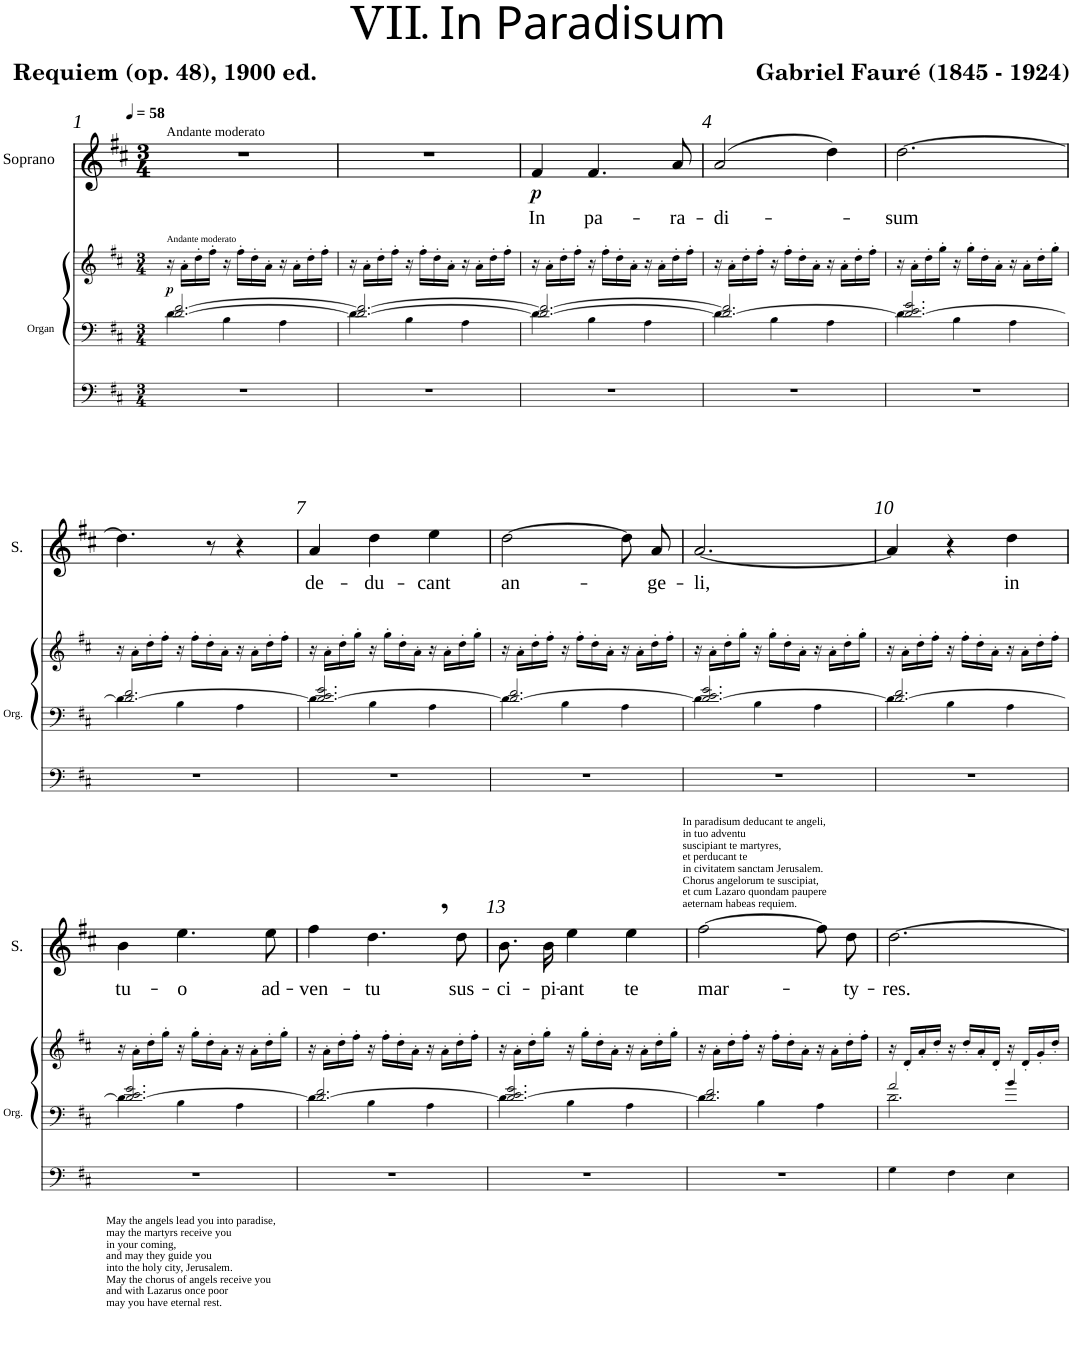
**kern	**kern	**kern	**dynam	**kern	**text	**dynam
*part2	*part2	*part2	*part2	*part1	*part1	*part1
*staff4	*staff3	*staff2	*staff2/3/4	*staff1	*staff1	*staff1
*I"Organ	*	*	*	*I"Soprano	*	*
*I'Org.	*	*	*	*I'S.	*	*
*stria5	*stria5	*stria5	*	*	*	*
*clefF4	*clefF4	*clefG2	*	*clefG2	*	*
*k[f#c#]	*k[f#c#]	*k[f#c#]	*	*k[f#c#]	*	*
*D:	*D:	*D:	*	*D:	*	*
*M3/4	*M3/4	*M3/4	*	*M3/4	*	*
*MM58	*MM58	*MM58	*	*MM58	*	*
=1	=1	=1	=1	=1	=1	=1
*	*^	*	*	*	*	*
!	!	!	!	!	!LO:TX:a:t=Andante moderato	!	!
!	!	!	!LO:TX:a:t=Andante moderato	!	!	!	!
!	!	!	!	!LO:DY:b	!	!	!
2.r	[>2.d/ [>2.f#/	4d\	16r	p	2.r	.	.
.	.	.	16a'\LL	.	.	.	.
.	.	.	16dd'\	.	.	.	.
.	.	.	16ff#'\JJ	.	.	.	.
.	.	4B\	16r	.	.	.	.
.	.	.	16ff#'\LL	.	.	.	.
.	.	.	16dd'\	.	.	.	.
.	.	.	16a'\JJ	.	.	.	.
.	.	4A\	16r	.	.	.	.
.	.	.	16a'\LL	.	.	.	.
.	.	.	16dd'\	.	.	.	.
.	.	.	16ff#'\JJ	.	.	.	.
=2	=2	=2	=2	=2	=2	=2	=2
2.r	2.d/_ 2.f#/_	4d\	16r	.	2.r	.	.
.	.	.	16a'\LL	.	.	.	.
.	.	.	16dd'\	.	.	.	.
.	.	.	16ff#'\JJ	.	.	.	.
.	.	4B\	16r	.	.	.	.
.	.	.	16ff#'\LL	.	.	.	.
.	.	.	16dd'\	.	.	.	.
.	.	.	16a'\JJ	.	.	.	.
.	.	4A\	16r	.	.	.	.
.	.	.	16a'\LL	.	.	.	.
.	.	.	16dd'\	.	.	.	.
.	.	.	16ff#'\JJ	.	.	.	.
=3	=3	=3	=3	=3	=3	=3	=3
!	!	!	!	!	!	!LO:LY:b	!LO:DY:b
2.r	2.d/_ 2.f#/_	4d\	16r	.	4f#/	In	p
.	.	.	16a'\LL	.	.	.	.
.	.	.	16dd'\	.	.	.	.
.	.	.	16ff#'\JJ	.	.	.	.
!	!	!	!	!	!	!LO:LY:b	!
.	.	4B\	16r	.	4.f#/	pa-	.
.	.	.	16ff#'\LL	.	.	.	.
.	.	.	16dd'\	.	.	.	.
.	.	.	16a'\JJ	.	.	.	.
.	.	4A\	16r	.	.	.	.
.	.	.	16a'\LL	.	.	.	.
!	!	!	!	!	!	!LO:LY:b	!
.	.	.	16dd'\	.	8a/	-ra-	.
.	.	.	16ff#'\JJ	.	.	.	.
=4	=4	=4	=4	=4	=4	=4	=4
!	!	!	!	!	!	!LO:LY:b	!
2.r	2.d/_ 2.f#/]	4d\	16r	.	(2a/	-di-	.
.	.	.	16a'\LL	.	.	.	.
.	.	.	16dd'\	.	.	.	.
.	.	.	16ff#'\JJ	.	.	.	.
.	.	4B\	16r	.	.	.	.
.	.	.	16ff#'\LL	.	.	.	.
.	.	.	16dd'\	.	.	.	.
.	.	.	16a'\JJ	.	.	.	.
.	.	4A\	16r	.	4dd\)	.	.
.	.	.	16a'\LL	.	.	.	.
.	.	.	16dd'\	.	.	.	.
.	.	.	16ff#'\JJ	.	.	.	.
=5	=5	=5	=5	=5	=5	=5	=5
!	!	!	!	!	!	!LO:LY:b	!
2.r	2.d/_ 2.e/ 2.g/	4d\	16r	.	[2.dd\	-sum	.
.	.	.	16a'\LL	.	.	.	.
.	.	.	16dd'\	.	.	.	.
.	.	.	16gg'\JJ	.	.	.	.
.	.	4B\	16r	.	.	.	.
.	.	.	16gg'\LL	.	.	.	.
.	.	.	16dd'\	.	.	.	.
.	.	.	16a'\JJ	.	.	.	.
.	.	4A\	16r	.	.	.	.
.	.	.	16a'\LL	.	.	.	.
.	.	.	16dd'\	.	.	.	.
.	.	.	16gg'\JJ	.	.	.	.
!!LO:LB:g=z
=6	=6	=6	=6	=6	=6	=6	=6
2.r	2.d/_ 2.f#/	4d\	16r	.	4.dd\]	.	.
.	.	.	16a'\LL	.	.	.	.
.	.	.	16dd'\	.	.	.	.
.	.	.	16ff#'\JJ	.	.	.	.
.	.	4B\	16r	.	.	.	.
.	.	.	16ff#'\LL	.	.	.	.
.	.	.	16dd'\	.	8r	.	.
.	.	.	16a'\JJ	.	.	.	.
.	.	4A\	16r	.	4r	.	.
.	.	.	16a'\LL	.	.	.	.
.	.	.	16dd'\	.	.	.	.
.	.	.	16ff#'\JJ	.	.	.	.
=7	=7	=7	=7	=7	=7	=7	=7
!	!	!	!	!	!	!LO:LY:b	!
2.r	2.d/_ 2.e/ 2.g/	4d\	16r	.	4a/	de-	.
.	.	.	16a'\LL	.	.	.	.
.	.	.	16dd'\	.	.	.	.
.	.	.	16gg'\JJ	.	.	.	.
!	!	!	!	!	!	!LO:LY:b	!
.	.	4B\	16r	.	4dd\	-du-	.
.	.	.	16gg'\LL	.	.	.	.
.	.	.	16dd'\	.	.	.	.
.	.	.	16a'\JJ	.	.	.	.
!	!	!	!	!	!	!LO:LY:b	!
.	.	4A\	16r	.	4ee\	-cant	.
.	.	.	16a'\LL	.	.	.	.
.	.	.	16dd'\	.	.	.	.
.	.	.	16gg'\JJ	.	.	.	.
=8	=8	=8	=8	=8	=8	=8	=8
!	!	!	!	!	!	!LO:LY:b	!
2.r	2.d/_ 2.f#/	4d\	16r	.	[2dd\	an-	.
.	.	.	16a'\LL	.	.	.	.
.	.	.	16dd'\	.	.	.	.
.	.	.	16ff#'\JJ	.	.	.	.
.	.	4B\	16r	.	.	.	.
.	.	.	16ff#'\LL	.	.	.	.
.	.	.	16dd'\	.	.	.	.
.	.	.	16a'\JJ	.	.	.	.
.	.	4A\	16r	.	8dd\L]	.	.
.	.	.	16a'\LL	.	.	.	.
!	!	!	!	!	!	!LO:LY:b	!
.	.	.	16dd'\	.	8a\J	-ge-	.
.	.	.	16ff#'\JJ	.	.	.	.
=9	=9	=9	=9	=9	=9	=9	=9
!LO:TX:b:t=In paradisum deducant te angeli,	!	!	!	!	!	!	!
!LO:TX:b:t=in tuo adventu	!	!	!	!	!	!	!
!LO:TX:b:t=suscipiant te martyres,	!	!	!	!	!	!	!
!LO:TX:b:t=et perducant te	!	!	!	!	!	!	!
!LO:TX:b:t=in civitatem sanctam Jerusalem.	!	!	!	!	!	!	!
!LO:TX:b:t=Chorus angelorum te suscipiat,	!	!	!	!	!	!	!
!LO:TX:b:t=et cum Lazaro quondam paupere	!	!	!	!	!	!	!
!LO:TX:b:t=aeternam habeas requiem.	!	!	!	!	!	!	!
!	!	!	!	!	!	!LO:LY:b	!
2.r	2.d/_ 2.e/ 2.g/	4d\	16r	.	[2.a/	-li,	.
.	.	.	16a'\LL	.	.	.	.
.	.	.	16dd'\	.	.	.	.
.	.	.	16gg'\JJ	.	.	.	.
.	.	4B\	16r	.	.	.	.
.	.	.	16gg'\LL	.	.	.	.
.	.	.	16dd'\	.	.	.	.
.	.	.	16a'\JJ	.	.	.	.
.	.	4A\	16r	.	.	.	.
.	.	.	16a'\LL	.	.	.	.
.	.	.	16dd'\	.	.	.	.
.	.	.	16gg'\JJ	.	.	.	.
=10	=10	=10	=10	=10	=10	=10	=10
2.r	2.d/_ 2.f#/	4d\	16r	.	4a/]	.	.
.	.	.	16a'\LL	.	.	.	.
.	.	.	16dd'\	.	.	.	.
.	.	.	16ff#'\JJ	.	.	.	.
.	.	4B\	16r	.	4r	.	.
.	.	.	16ff#'\LL	.	.	.	.
.	.	.	16dd'\	.	.	.	.
.	.	.	16a'\JJ	.	.	.	.
!	!	!	!	!	!	!LO:LY:b	!
.	.	4A\	16r	.	4dd\	in	.
.	.	.	16a'\LL	.	.	.	.
.	.	.	16dd'\	.	.	.	.
.	.	.	16ff#'\JJ	.	.	.	.
!!LO:LB:g=z
=11	=11	=11	=11	=11	=11	=11	=11
!LO:TX:b:t=May the angels lead you into paradise,	!	!	!	!	!	!	!
!LO:TX:b:t=may the martyrs receive you	!	!	!	!	!	!	!
!LO:TX:b:t=in your coming,	!	!	!	!	!	!	!
!LO:TX:b:t=and may they guide you	!	!	!	!	!	!	!
!LO:TX:b:t=into the holy city, Jerusalem.	!	!	!	!	!	!	!
!LO:TX:b:t=May the chorus of angels receive you	!	!	!	!	!	!	!
!LO:TX:b:t=and with Lazarus once poor	!	!	!	!	!	!	!
!LO:TX:b:t=may you have eternal rest.	!	!	!	!	!	!	!
!	!	!	!	!	!	!LO:LY:b	!
2.r	2.d/_ 2.e/ 2.g/	4d\	16r	.	4b\	tu-	.
.	.	.	16a'\LL	.	.	.	.
.	.	.	16dd'\	.	.	.	.
.	.	.	16gg'\JJ	.	.	.	.
!	!	!	!	!	!	!LO:LY:b	!
.	.	4B\	16r	.	4.ee\	-o	.
.	.	.	16gg'\LL	.	.	.	.
.	.	.	16dd'\	.	.	.	.
.	.	.	16a'\JJ	.	.	.	.
.	.	4A\	16r	.	.	.	.
.	.	.	16a'\LL	.	.	.	.
!	!	!	!	!	!	!LO:LY:b	!
.	.	.	16dd'\	.	8ee\	ad-	.
.	.	.	16gg'\JJ	.	.	.	.
=12	=12	=12	=12	=12	=12	=12	=12
!	!	!	!	!	!	!LO:LY:b	!
2.r	2.d/_ 2.f#/	4d\	16r	.	4ff#\	-ven-	.
.	.	.	16a'\LL	.	.	.	.
.	.	.	16dd'\	.	.	.	.
.	.	.	16ff#'\JJ	.	.	.	.
!	!	!	!	!	!	!LO:LY:b	!
.	.	4B\	16r	.	4.dd,<\	-tu	.
.	.	.	16ff#'\LL	.	.	.	.
.	.	.	16dd'\	.	.	.	.
.	.	.	16a'\JJ	.	.	.	.
.	.	4A\	16r	.	.	.	.
.	.	.	16a'\LL	.	.	.	.
!	!	!	!	!	!	!LO:LY:b	!
.	.	.	16dd'\	.	8dd\	sus-	.
.	.	.	16ff#'\JJ	.	.	.	.
=13	=13	=13	=13	=13	=13	=13	=13
!	!	!	!	!	!	!LO:LY:b	!
2.r	2.d/_ 2.e/ 2.g/	4d\	16r	.	8.b\L	-ci-	.
.	.	.	16a'\LL	.	.	.	.
.	.	.	16dd'\	.	.	.	.
!	!	!	!	!	!	!LO:LY:b	!
.	.	.	16gg'\JJ	.	16b\Jk	-pi-	.
!	!	!	!	!	!	!LO:LY:b	!
.	.	4B\	16r	.	4ee\	-ant	.
.	.	.	16gg'\LL	.	.	.	.
.	.	.	16dd'\	.	.	.	.
.	.	.	16a'\JJ	.	.	.	.
!	!	!	!	!	!	!LO:LY:b	!
.	.	4A\	16r	.	4ee\	te	.
.	.	.	16a'\LL	.	.	.	.
.	.	.	16dd'\	.	.	.	.
.	.	.	16gg'\JJ	.	.	.	.
=14	=14	=14	=14	=14	=14	=14	=14
!	!	!	!	!	!	!LO:LY:b	!
2.r	2.d/] 2.f#/	4d\	16r	.	[2ff#\	mar-	.
.	.	.	16a'\LL	.	.	.	.
.	.	.	16dd'\	.	.	.	.
.	.	.	16ff#'\JJ	.	.	.	.
.	.	4B\	16r	.	.	.	.
.	.	.	16ff#'\LL	.	.	.	.
.	.	.	16dd'\	.	.	.	.
.	.	.	16a'\JJ	.	.	.	.
.	.	4A\	16r	.	8ff#\L]	.	.
.	.	.	16a'\LL	.	.	.	.
!	!	!	!	!	!	!LO:LY:b	!
.	.	.	16dd'\	.	8dd\J	-ty-	.
.	.	.	16ff#'\JJ	.	.	.	.
=15	=15	=15	=15	=15	=15	=15	=15
!	!	!	!	!	!	!LO:LY:b	!
4G\	2a/	2.d\	16r	.	[2.dd\	-res.	.
.	.	.	16d'/LL	.	.	.	.
.	.	.	16a'/	.	.	.	.
.	.	.	16dd'/JJ	.	.	.	.
4F#\	.	.	16r	.	.	.	.
.	.	.	16dd'/LL	.	.	.	.
.	.	.	16a'/	.	.	.	.
.	.	.	16d'/JJ	.	.	.	.
4E\	4b/	.	16r	.	.	.	.
.	.	.	16d'/LL	.	.	.	.
.	.	.	16g'/	.	.	.	.
.	.	.	16dd'/JJ	.	.	.	.
*	*v	*v	*	*	*	*	*
=	=	=	=	=	=	=
*-	*-	*-	*-	*-	*-	*-
